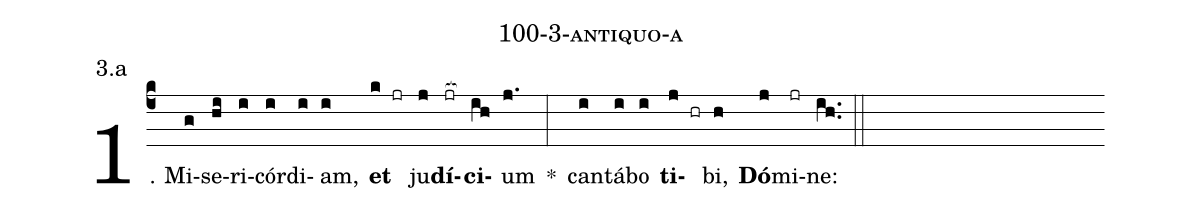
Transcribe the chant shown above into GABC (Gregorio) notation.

name: 100-3-antiquo-a;
annotation: 3.a;
%%
(c4)1. Mi(g)se(hi)ri(i)cór(i)di(i)am,(i) <b>et</b>(k jr) ju(j)<b>dí</b>(jr[ocb:1{])<b>ci</b>(ih[ocb:0}])um(j.) *(:) can(i)tá(i)bo(i) <b>ti</b>(j hr)bi,(h) <b>Dó</b>(j)mi(jr)ne:(ih..) (::)
